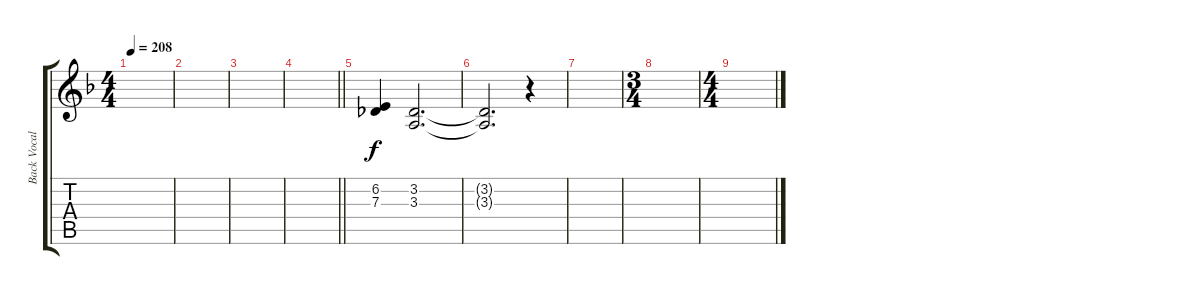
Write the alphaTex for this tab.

\track ("Back Vocals" "Back Vocal") {instrument choiraahs}
\staff {score tabs}
\tuning (Eb4 Bb3 Gb3 Db3 Ab2 Eb2) {hide}
\ts (4 4)
\tempo 208
\clef g2
\ks f
|
|
|
\barLineRight lightlight
|
(6.2 7.3).4 (3.2 3.3).2{d} |
(3.2{t} 3.3{t}).2{d} r.4 |
|
\ts (3 4)
|
\ts (4 4)
